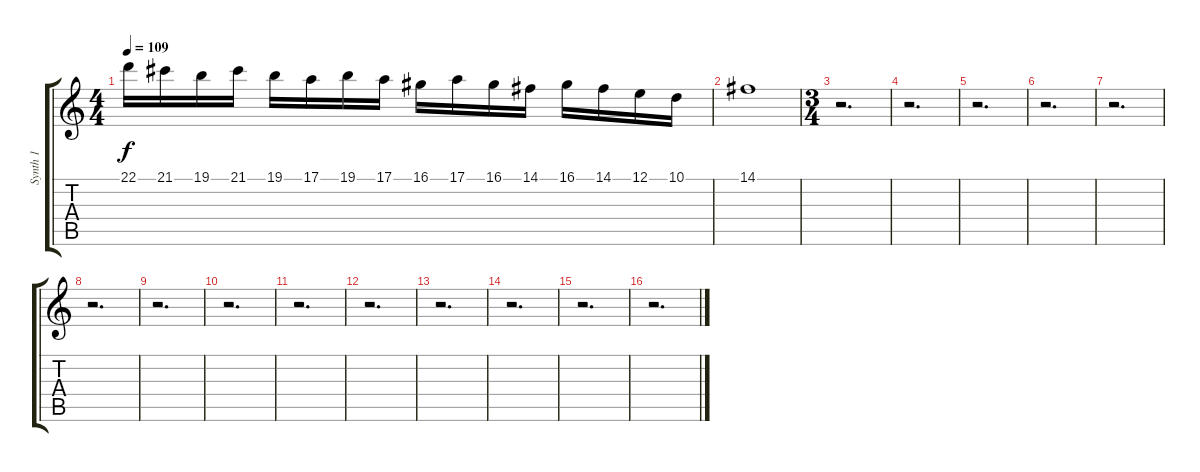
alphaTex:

\track ("Synth 1" "Synth 1") {instrument stringensemble1}
\staff {score tabs}
\tuning (E4 B3 G3 D3 A2 E2) {hide}
\ts (4 4)
\tempo 109
\clef g2
\ks c
22.1.16{dy f} 21.1.16 19.1.16 21.1.16 19.1.16 17.1.16 19.1.16 17.1.16 16.1.16 17.1.16 16.1.16 14.1.16 16.1.16 14.1.16 12.1.16 10.1.16 |
14.1.1 |
\ts (3 4)
r.2{d} |
r.2{d} |
r.2{d} |
r.2{d} |
r.2{d} |
r.2{d} |
r.2{d} |
r.2{d} |
r.2{d} |
r.2{d} |
r.2{d} |
r.2{d} |
r.2{d} |
r.2{d}
